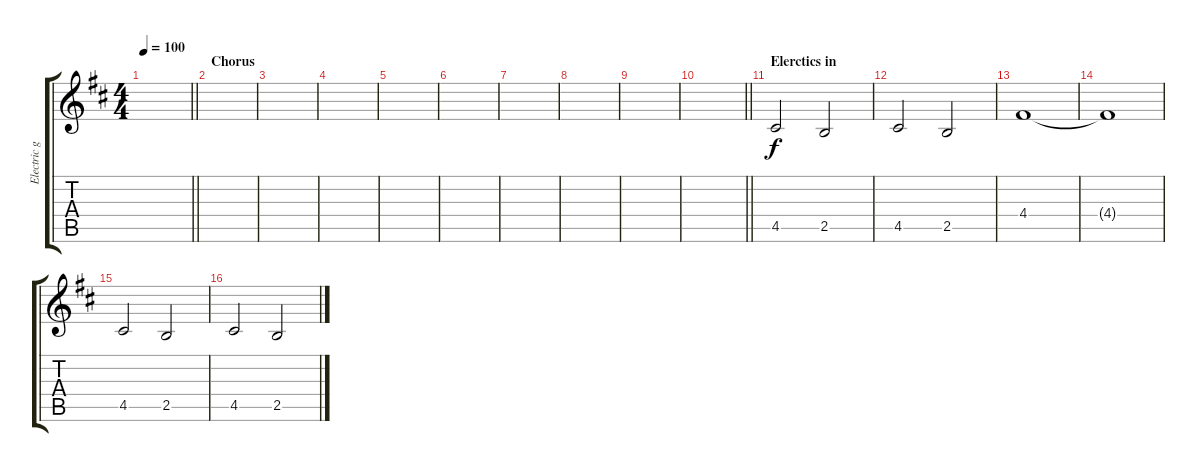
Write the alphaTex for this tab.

\track ("Electric guitar 5" "Electric g") {instrument overdrivenguitar}
\staff {score tabs}
\tuning (E4 B3 G3 D3 A2 E2) {hide}
\ts (4 4)
\tempo 100
\clef g2
\barLineRight lightlight
\ks d
|
\section ("" "Chorus")
|
|
|
|
|
|
|
|
\barLineRight lightlight
|
\section ("" "Elerctics in")
4.5.2 2.5.2 |
4.5.2 2.5.2 |
4.4.1 |
4.4{t}.1 |
4.5.2 2.5.2 |
4.5.2 2.5.2
